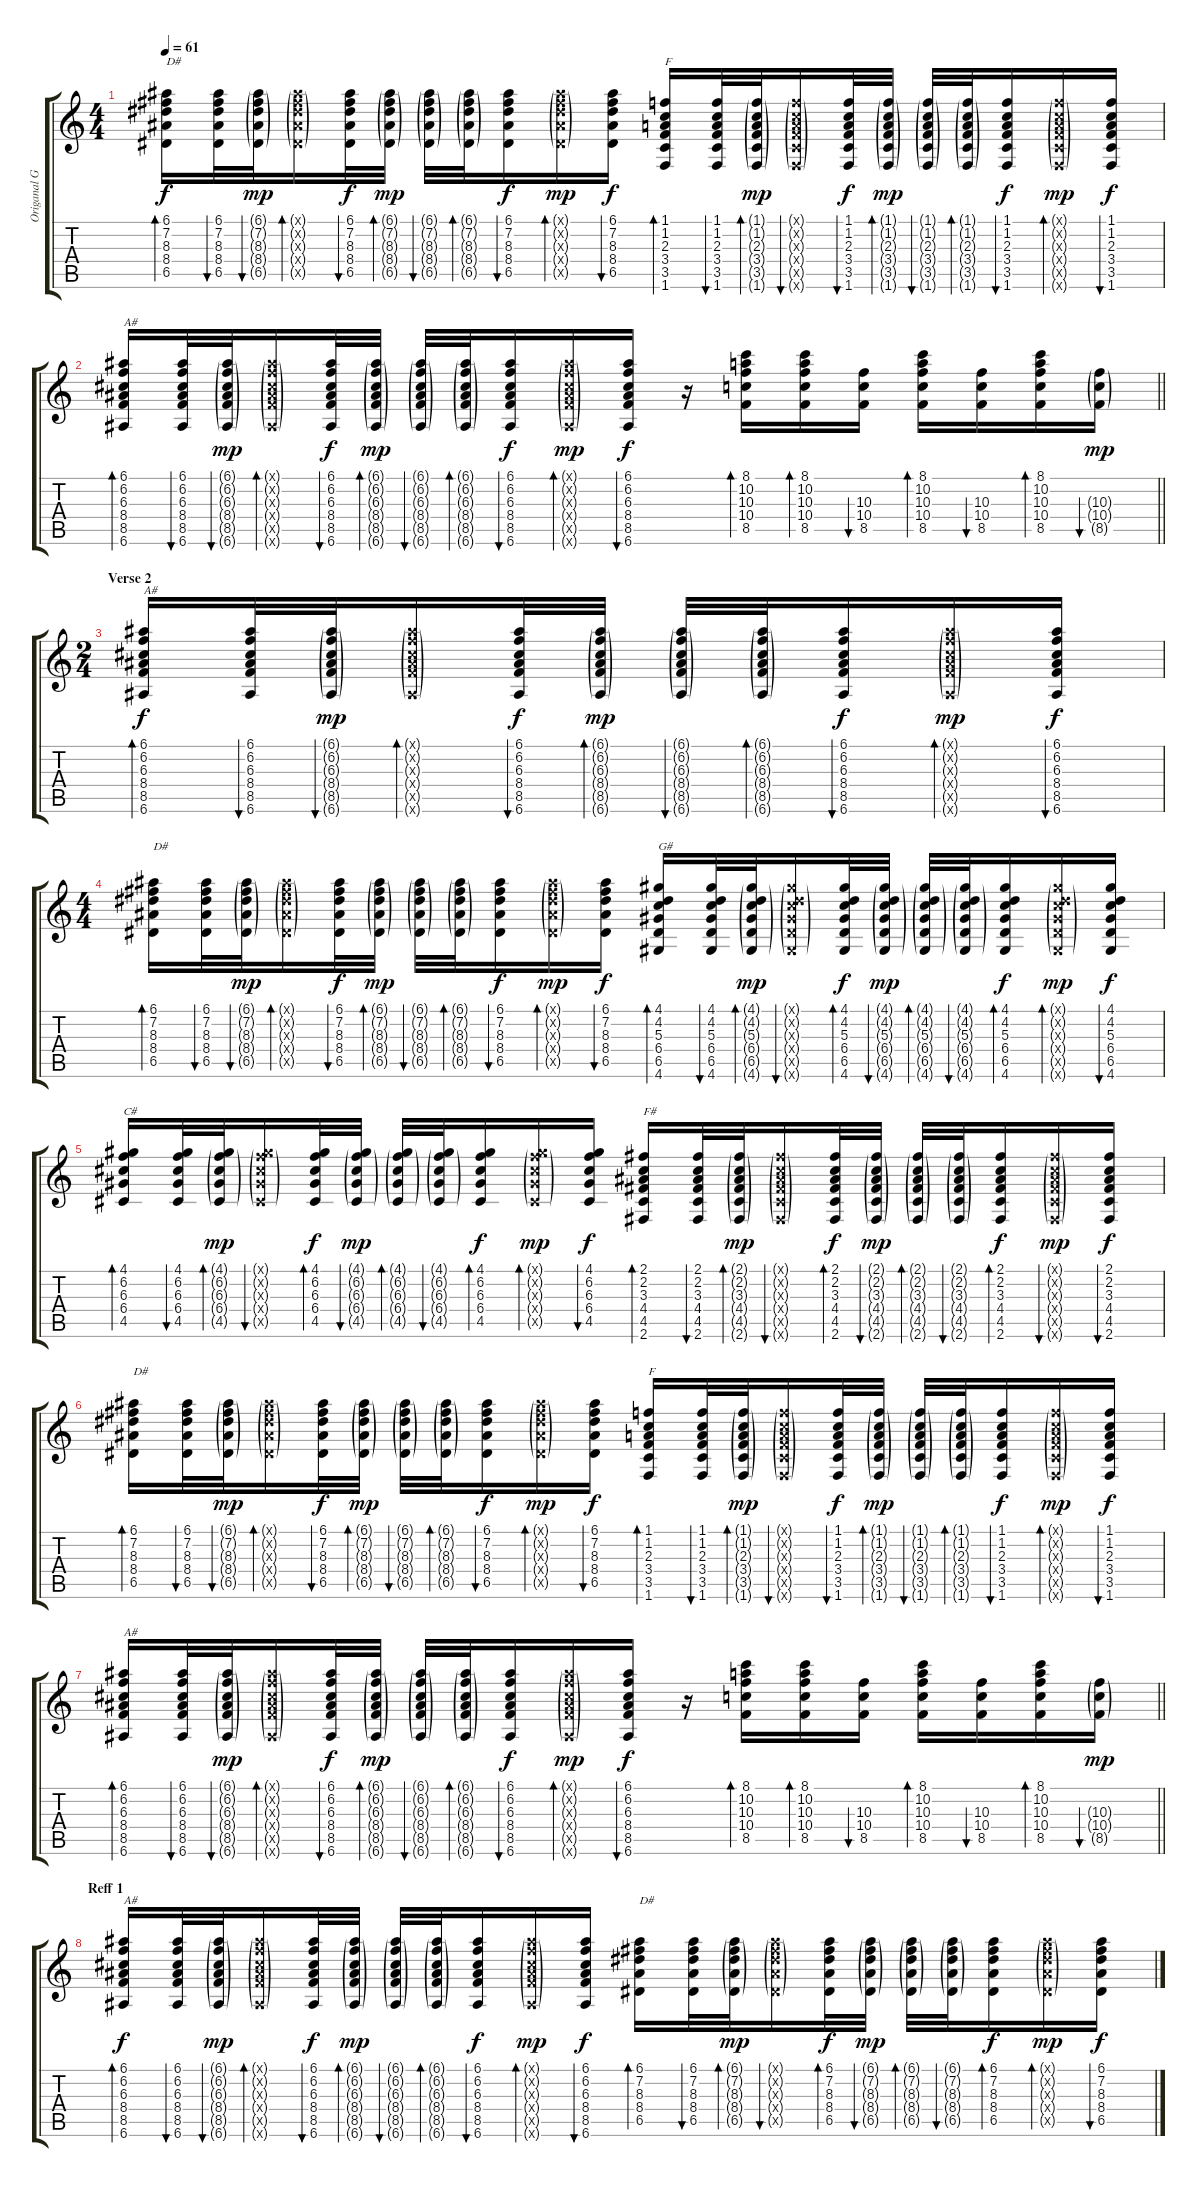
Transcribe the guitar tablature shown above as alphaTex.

\track ("Origanal Guitar Tegar" "Origanal G") {instrument acousticguitarsteel}
\staff {score tabs}
\tuning (E4 B3 G3 D3 A2 E2) {hide}
\ts (4 4)
\tempo 61
\clef g2
\ks c
(6.1 7.2 8.3 8.4 6.5).16{bd 30 txt "D#" dy f} (6.1 7.2 8.3 8.4 6.5).32{bu 30} (6.1{g} 7.2{g} 8.3{g} 8.4{g} 6.5{g}).32{bu 30 dy mp} (6.1{g x} 7.2{g x} 8.3{g x} 8.4{g x} 6.5{g x}).16{bd 30} (6.1 7.2 8.3 8.4 6.5).32{bu 30 dy f} (6.1{g} 7.2{g} 8.3{g} 8.4{g} 6.5{g}).32{bd 30 dy mp} (6.1{g} 7.2{g} 8.3{g} 8.4{g} 6.5{g}).32{bu 30} (6.1{g} 7.2{g} 8.3{g} 8.4{g} 6.5{g}).32{bd 30} (6.1 7.2 8.3 8.4 6.5).16{bu 30 dy f} (6.1{g x} 7.2{g x} 8.3{g x} 8.4{g x} 6.5{g x}).16{bd 30 dy mp} (6.1 7.2 8.3 8.4 6.5).16{bu 30 dy f} (1.1 1.2 2.3 3.4 3.5 1.6).16{bd 30 txt "F"} (1.1 1.2 2.3 3.4 3.5 1.6).32{bu 30} (1.1{g} 1.2{g} 2.3{g} 3.4{g} 3.5{g} 1.6{g}).32{bd 30 dy mp} (1.1{g x} 1.2{g x} 2.3{g x} 3.4{g x} 3.5{g x} 1.6{g x}).16{bu 30} (1.1 1.2 2.3 3.4 3.5 1.6).32{bu 30 dy f} (1.1{g} 1.2{g} 2.3{g} 3.4{g} 3.5{g} 1.6{g}).32{bd 30 dy mp} (1.1{g} 1.2{g} 2.3{g} 3.4{g} 3.5{g} 1.6{g}).32{bu 30} (1.1{g} 1.2{g} 2.3{g} 3.4{g} 3.5{g} 1.6{g}).32{bd 30} (1.1 1.2 2.3 3.4 3.5 1.6).16{bu 30 dy f} (1.1{g x} 1.2{g x} 2.3{g x} 3.4{g x} 3.5{g x} 1.6{g x}).16{bd 30 dy mp} (1.1 1.2 2.3 3.4 3.5 1.6).16{bu 30 dy f} |
\barLineRight lightlight
(6.1 6.2 6.3 8.4 8.5 6.6).16{bd 30 txt "A#"} (6.1 6.2 6.3 8.4 8.5 6.6).32{bu 30} (6.1{g} 6.2{g} 6.3{g} 8.4{g} 8.5{g} 6.6{g}).32{bu 30 dy mp} (6.1{g x} 6.2{g x} 6.3{g x} 8.4{g x} 8.5{g x} 6.6{g x}).16{bd 30} (6.1 6.2 6.3 8.4 8.5 6.6).32{bu 30 dy f} (6.1{g} 6.2{g} 6.3{g} 8.4{g} 8.5{g} 6.6{g}).32{bd 30 dy mp} (6.1{g} 6.2{g} 6.3{g} 8.4{g} 8.5{g} 6.6{g}).32{bu 30} (6.1{g} 6.2{g} 6.3{g} 8.4{g} 8.5{g} 6.6{g}).32{bd 30} (6.1 6.2 6.3 8.4 8.5 6.6).16{bu 30 dy f} (6.1{g x} 6.2{g x} 6.3{g x} 8.4{g x} 8.5{g x} 6.6{g x}).16{bd 30 dy mp} (6.1 6.2 6.3 8.4 8.5 6.6).16{bu 30 dy f} r.16 (8.1 10.2 10.3 10.4 8.5).16{bd 30} (8.1 10.2 10.3 10.4 8.5).16{bd 30} (10.3 10.4 8.5).16{bu 30} (8.1 10.2 10.3 10.4 8.5).16{bd 30} (10.3 10.4 8.5).16{bu 30} (8.1 10.2 10.3 10.4 8.5).16{bd 30} (10.3{g} 10.4{g} 8.5{g}).16{bu 30 dy mp} |
\ts (2 4)
\section ("" "Verse 2")
(6.1 6.2 6.3 8.4 8.5 6.6).16{bd 30 txt "A#" dy f} (6.1 6.2 6.3 8.4 8.5 6.6).32{bu 30} (6.1{g} 6.2{g} 6.3{g} 8.4{g} 8.5{g} 6.6{g}).32{bu 30 dy mp} (6.1{g x} 6.2{g x} 6.3{g x} 8.4{g x} 8.5{g x} 6.6{g x}).16{bd 30} (6.1 6.2 6.3 8.4 8.5 6.6).32{bu 30 dy f} (6.1{g} 6.2{g} 6.3{g} 8.4{g} 8.5{g} 6.6{g}).32{bd 30 dy mp} (6.1{g} 6.2{g} 6.3{g} 8.4{g} 8.5{g} 6.6{g}).32{bu 30} (6.1{g} 6.2{g} 6.3{g} 8.4{g} 8.5{g} 6.6{g}).32{bd 30} (6.1 6.2 6.3 8.4 8.5 6.6).16{bu 30 dy f} (6.1{g x} 6.2{g x} 6.3{g x} 8.4{g x} 8.5{g x} 6.6{g x}).16{bd 30 dy mp} (6.1 6.2 6.3 8.4 8.5 6.6).16{bu 30 dy f} |
\ts (4 4)
(6.1 7.2 8.3 8.4 6.5).16{bd 30 txt "D#"} (6.1 7.2 8.3 8.4 6.5).32{bu 30} (6.1{g} 7.2{g} 8.3{g} 8.4{g} 6.5{g}).32{bu 30 dy mp} (6.1{g x} 7.2{g x} 8.3{g x} 8.4{g x} 6.5{g x}).16{bd 30} (6.1 7.2 8.3 8.4 6.5).32{bu 30 dy f} (6.1{g} 7.2{g} 8.3{g} 8.4{g} 6.5{g}).32{bd 30 dy mp} (6.1{g} 7.2{g} 8.3{g} 8.4{g} 6.5{g}).32{bu 30} (6.1{g} 7.2{g} 8.3{g} 8.4{g} 6.5{g}).32{bd 30} (6.1 7.2 8.3 8.4 6.5).16{bu 30 dy f} (6.1{g x} 7.2{g x} 8.3{g x} 8.4{g x} 6.5{g x}).16{bd 30 dy mp} (6.1 7.2 8.3 8.4 6.5).16{bu 30 dy f} (4.1 4.2 5.3 6.4 6.5 4.6).16{bd 30 txt "G#"} (4.1 4.2 5.3 6.4 6.5 4.6).32{bu 30} (4.1{g} 4.2{g} 5.3{g} 6.4{g} 6.5{g} 4.6{g}).32{bd 30 dy mp} (4.1{g x} 4.2{g x} 5.3{g x} 6.4{g x} 6.5{g x} 4.6{g x}).16{bu 30} (4.1 4.2 5.3 6.4 6.5 4.6).32{bd 30 dy f} (4.1{g} 4.2{g} 5.3{g} 6.4{g} 6.5{g} 4.6{g}).32{bu 30 dy mp} (4.1{g} 4.2{g} 5.3{g} 6.4{g} 6.5{g} 4.6{g}).32{bd 30} (4.1{g} 4.2{g} 5.3{g} 6.4{g} 6.5{g} 4.6{g}).32{bu 30} (4.1 4.2 5.3 6.4 6.5 4.6).16{bd 30 dy f} (4.1{g x} 4.2{g x} 5.3{g x} 6.4{g x} 6.5{g x} 4.6{g x}).16{bd 30 dy mp} (4.1 4.2 5.3 6.4 6.5 4.6).16{bu 30 dy f} |
(4.1 6.2 6.3 6.4 4.5).16{bd 30 txt "C#"} (4.1 6.2 6.3 6.4 4.5).32{bu 30} (4.1{g} 6.2{g} 6.3{g} 6.4{g} 4.5{g}).32{bd 30 dy mp} (4.1{g x} 6.2{g x} 6.3{g x} 6.4{g x} 4.5{g x}).16{bu 30} (4.1 6.2 6.3 6.4 4.5).32{bd 30 dy f} (4.1{g} 6.2{g} 6.3{g} 6.4{g} 4.5{g}).32{bu 30 dy mp} (4.1{g} 6.2{g} 6.3{g} 6.4{g} 4.5{g}).32{bd 30} (4.1{g} 6.2{g} 6.3{g} 6.4{g} 4.5{g}).32{bu 30} (4.1 6.2 6.3 6.4 4.5).16{bd 30 dy f} (4.1{g x} 6.2{g x} 6.3{g x} 6.4{g x} 4.5{g x}).16{bd 30 dy mp} (4.1 6.2 6.3 6.4 4.5).16{bu 30 dy f} (2.1 2.2 3.3 4.4 4.5 2.6).16{bd 30 txt "F#"} (2.1 2.2 3.3 4.4 4.5 2.6).32{bu 30} (2.1{g} 2.2{g} 3.3{g} 4.4{g} 4.5{g} 2.6{g}).32{bd 30 dy mp} (2.1{g x} 2.2{g x} 3.3{g x} 4.4{g x} 4.5{g x} 2.6{g x}).16{bu 30} (2.1 2.2 3.3 4.4 4.5 2.6).32{bd 30 dy f} (2.1{g} 2.2{g} 3.3{g} 4.4{g} 4.5{g} 2.6{g}).32{bu 30 dy mp} (2.1{g} 2.2{g} 3.3{g} 4.4{g} 4.5{g} 2.6{g}).32{bd 30} (2.1{g} 2.2{g} 3.3{g} 4.4{g} 4.5{g} 2.6{g}).32{bu 30} (2.1 2.2 3.3 4.4 4.5 2.6).16{bd 30 dy f} (2.1{g x} 2.2{g x} 3.3{g x} 4.4{g x} 4.5{g x} 2.6{g x}).16{bu 30 dy mp} (2.1 2.2 3.3 4.4 4.5 2.6).16{bu 30 dy f} |
(6.1 7.2 8.3 8.4 6.5).16{bd 30 txt "D#"} (6.1 7.2 8.3 8.4 6.5).32{bu 30} (6.1{g} 7.2{g} 8.3{g} 8.4{g} 6.5{g}).32{bu 30 dy mp} (6.1{g x} 7.2{g x} 8.3{g x} 8.4{g x} 6.5{g x}).16{bd 30} (6.1 7.2 8.3 8.4 6.5).32{bu 30 dy f} (6.1{g} 7.2{g} 8.3{g} 8.4{g} 6.5{g}).32{bd 30 dy mp} (6.1{g} 7.2{g} 8.3{g} 8.4{g} 6.5{g}).32{bu 30} (6.1{g} 7.2{g} 8.3{g} 8.4{g} 6.5{g}).32{bd 30} (6.1 7.2 8.3 8.4 6.5).16{bu 30 dy f} (6.1{g x} 7.2{g x} 8.3{g x} 8.4{g x} 6.5{g x}).16{bd 30 dy mp} (6.1 7.2 8.3 8.4 6.5).16{bu 30 dy f} (1.1 1.2 2.3 3.4 3.5 1.6).16{bd 30 txt "F"} (1.1 1.2 2.3 3.4 3.5 1.6).32{bu 30} (1.1{g} 1.2{g} 2.3{g} 3.4{g} 3.5{g} 1.6{g}).32{bd 30 dy mp} (1.1{g x} 1.2{g x} 2.3{g x} 3.4{g x} 3.5{g x} 1.6{g x}).16{bu 30} (1.1 1.2 2.3 3.4 3.5 1.6).32{bu 30 dy f} (1.1{g} 1.2{g} 2.3{g} 3.4{g} 3.5{g} 1.6{g}).32{bd 30 dy mp} (1.1{g} 1.2{g} 2.3{g} 3.4{g} 3.5{g} 1.6{g}).32{bu 30} (1.1{g} 1.2{g} 2.3{g} 3.4{g} 3.5{g} 1.6{g}).32{bd 30} (1.1 1.2 2.3 3.4 3.5 1.6).16{bu 30 dy f} (1.1{g x} 1.2{g x} 2.3{g x} 3.4{g x} 3.5{g x} 1.6{g x}).16{bd 30 dy mp} (1.1 1.2 2.3 3.4 3.5 1.6).16{bu 30 dy f} |
\barLineRight lightlight
(6.1 6.2 6.3 8.4 8.5 6.6).16{bd 30 txt "A#"} (6.1 6.2 6.3 8.4 8.5 6.6).32{bu 30} (6.1{g} 6.2{g} 6.3{g} 8.4{g} 8.5{g} 6.6{g}).32{bu 30 dy mp} (6.1{g x} 6.2{g x} 6.3{g x} 8.4{g x} 8.5{g x} 6.6{g x}).16{bd 30} (6.1 6.2 6.3 8.4 8.5 6.6).32{bu 30 dy f} (6.1{g} 6.2{g} 6.3{g} 8.4{g} 8.5{g} 6.6{g}).32{bd 30 dy mp} (6.1{g} 6.2{g} 6.3{g} 8.4{g} 8.5{g} 6.6{g}).32{bu 30} (6.1{g} 6.2{g} 6.3{g} 8.4{g} 8.5{g} 6.6{g}).32{bd 30} (6.1 6.2 6.3 8.4 8.5 6.6).16{bu 30 dy f} (6.1{g x} 6.2{g x} 6.3{g x} 8.4{g x} 8.5{g x} 6.6{g x}).16{bd 30 dy mp} (6.1 6.2 6.3 8.4 8.5 6.6).16{bu 30 dy f} r.16 (8.1 10.2 10.3 10.4 8.5).16{bd 30} (8.1 10.2 10.3 10.4 8.5).16{bd 30} (10.3 10.4 8.5).16{bu 30} (8.1 10.2 10.3 10.4 8.5).16{bd 30} (10.3 10.4 8.5).16{bu 30} (8.1 10.2 10.3 10.4 8.5).16{bd 30} (10.3{g} 10.4{g} 8.5{g}).16{bu 30 dy mp} |
\section ("" "Reff 1")
(6.1 6.2 6.3 8.4 8.5 6.6).16{bd 30 txt "A#" dy f} (6.1 6.2 6.3 8.4 8.5 6.6).32{bu 30} (6.1{g} 6.2{g} 6.3{g} 8.4{g} 8.5{g} 6.6{g}).32{bu 30 dy mp} (6.1{g x} 6.2{g x} 6.3{g x} 8.4{g x} 8.5{g x} 6.6{g x}).16{bd 30} (6.1 6.2 6.3 8.4 8.5 6.6).32{bu 30 dy f} (6.1{g} 6.2{g} 6.3{g} 8.4{g} 8.5{g} 6.6{g}).32{bd 30 dy mp} (6.1{g} 6.2{g} 6.3{g} 8.4{g} 8.5{g} 6.6{g}).32{bu 30} (6.1{g} 6.2{g} 6.3{g} 8.4{g} 8.5{g} 6.6{g}).32{bd 30} (6.1 6.2 6.3 8.4 8.5 6.6).16{bu 30 dy f} (6.1{g x} 6.2{g x} 6.3{g x} 8.4{g x} 8.5{g x} 6.6{g x}).16{bd 30 dy mp} (6.1 6.2 6.3 8.4 8.5 6.6).16{bu 30 dy f} (6.1 7.2 8.3 8.4 6.5).16{bd 30 txt "D#"} (6.1 7.2 8.3 8.4 6.5).32{bu 30} (6.1{g} 7.2{g} 8.3{g} 8.4{g} 6.5{g}).32{bd 30 dy mp} (6.1{g x} 7.2{g x} 8.3{g x} 8.4{g x} 6.5{g x}).16{bu 30} (6.1 7.2 8.3 8.4 6.5).32{bd 30 dy f} (6.1{g} 7.2{g} 8.3{g} 8.4{g} 6.5{g}).32{bu 30 dy mp} (6.1{g} 7.2{g} 8.3{g} 8.4{g} 6.5{g}).32{bd 30} (6.1{g} 7.2{g} 8.3{g} 8.4{g} 6.5{g}).32{bu 30} (6.1 7.2 8.3 8.4 6.5).16{bd 30 dy f} (6.1{g x} 7.2{g x} 8.3{g x} 8.4{g x} 6.5{g x}).16{bd 30 dy mp} (6.1 7.2 8.3 8.4 6.5).16{bu 30 dy f}
